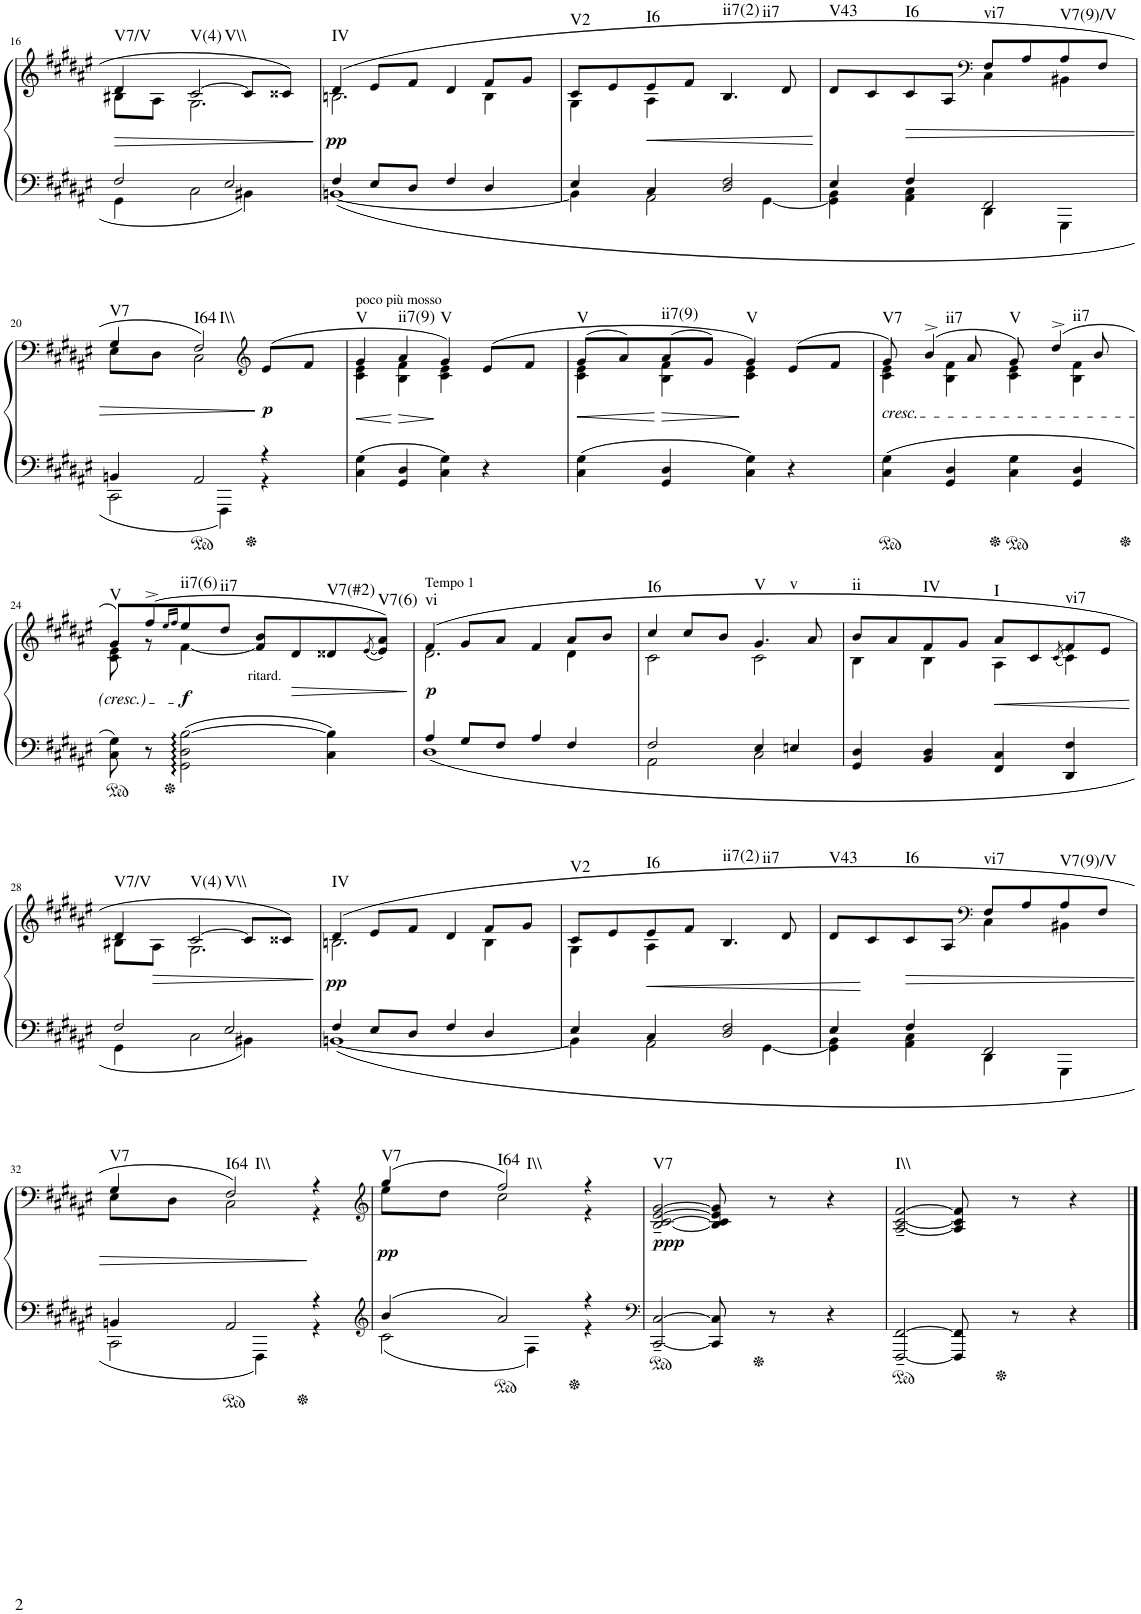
**kern	**kern	**dynam	**harte
*part1	*part1	*part1	*part1
*staff2	*staff1	*staff1/2	*
*I"Piano	*	*	*
*I'Pno.	*	*	*
!!LO:PB:g=z
*clefF4	*clefG2	*	*
*k[f#c#g#d#a#e#]	*k[f#c#g#d#a#e#]	*	*
*F#:	*F#:	*	*
*M4/4	*M4/4	*	*
*met(c)	*met(c)	*	*
=16	=16	=16	=16
*^	*	*	*
!	!	!	!LO:HP:b	!LO:H:kt=V7/V
*	*	*^	*	*
2F#/	4GG#\	4d#/	8B#X\L	>	N
.	.	.	8A#\J	.	.
!	!	!	!	!	!LO:H:n=1:kt=V(4)
!	!	!	!	!	!LO:H:n=2:kt=V\\
.	2C#\	[2c#/	2.G#\	.	N N
2E#/	.	.	.	.	.
.	4BB#X\	8c#/L]	.	.	.
.	.	8c##X/J	.	.	.
*v	*v	*	*	*	*
*	*v	*v	*	*
.	.	]	.
=17	=17	=17	=17
*^	*^	*	*
!	!	!	!	!LO:DY:b	!LO:H:kt=IV
4F#/	[1BBn	(4d#/	2.Bn\	pp	N
8E#/L	.	8e#/L	.	.	.
8D#/J	.	8f#/J	.	.	.
4F#/	.	4d#/	.	.	.
4D#/	.	8f#/L	4B\	.	.
.	.	8g#/J	.	.	.
=18	=18	=18	=18	=18	=18
!	!	!	!	!	!LO:H:kt=V2
4E#/	4BB\]	8c#/L	4G#\	.	N
.	.	8e#/	.	.	.
!	!	!	!	!LO:HP:b	!LO:H:kt=I6
4C#/	2AA#\	8e#/	4A#\	<	N
.	.	8f#/J	.	.	.
!	!	!	!	!	!LO:H:n=1:kt=ii7(2)
!	!	!	!	!	!LO:H:n=2:kt=ii7
2D#/ 2F#/	.	4.B/	2ryy	.	N N
.	[4GG#\	.	.	.	.
.	.	8d#/	.	.	.
*v	*v	*	*	*	*
*	*v	*v	*	*
.	.	[	.
=19	=19	=19	=19
*^	*^	*	*
!	!	!	!	!	!LO:H:kt=V43
4E#/	4GG#\] 4BB\	8d#/L	2ryy	.	N
.	.	8c#/	.	.	.
!	!	!	!	!LO:HP:b	!LO:H:kt=I6
4F#/	4AA#\ 4C#\	8c#/	.	>	N
.	.	8A#/J	.	.	.
*	*	*clefF4	*	*	*
!	!	!	!	!	!LO:H:kt=vi7
2FF#/	4DD#\	8F#/L	4C#\	.	N
.	.	8A#/	.	.	.
!	!	!	!	!	!LO:H:kt=V7(9)/V
.	4GGG#\	8A#/	4BB#X\	.	N
.	.	8F#/J	.	.	.
!!LO:LB:g=z	!!
=20	=20	=20	=20	=20	=20
!	!	!	!	!	!LO:H:kt=V7
4BBn/	2CC#\	4G#/	8E#\L	.	N
.	.	.	8D#\J	.	.
!	!	!	!	!	!LO:H:n=1:kt=I64
!	!	!	!	!	!LO:H:n=2:kt=I\\
2AA#/	.	2F#/)	2C#\	.	N N
.	4FFF#\	.	.	.	.
*	*	*clefG2	*	*	*
!	!	!	!	!LO:DY:n=1:b	!
4r	4r	(8e#/L	4ryy	] p	.
.	.	8f#/J	.	.	.
*v	*v	*	*	*	*
=21	=21	=21	=21	=21
!	!LO:TX:a:t=poco più mosso	!	!	!
!	!	!	!LO:HP:b	!LO:H:kt=V
4C#\ 4G#\	4g#/	4c#\ 4e#\	<	N
!	!	!	!LO:HP:n=1:b	!LO:H:kt=ii7(9)
4GG#/ 4D#/	4a#/	4B\ 4f#\	[ >	N
!	!	!	!	!LO:H:kt=V
4C#\ 4G#\	4g#/)	4c#\ 4e#\	]	N
4r	(8e#/L	4ryy	.	.
.	8f#/J	.	.	.
=22	=22	=22	=22	=22
!	!	!	!LO:HP:b	!LO:H:kt=V
4C#\ 4G#\	(8g#/L	4c#\ 4e#\	<	N
.	8a#/)	.	.	.
!	!	!	!LO:HP:n=1:b	!LO:H:kt=ii7(9)
4GG#/ 4D#/	(8a#/	4B\ 4f#\	[ >	N
.	8g#/J)	.	.	.
!	!	!	!	!LO:H:kt=V
4C#\ 4G#\	4g#/)	4c#\ 4e#\	]	N
4r	(8e#/L	4ryy	.	.
.	8f#/J	.	.	.
=23	=23	=23	=23	=23
!	!LO:TX:b:i:t=cresc.	!	!	!LO:H:kt=V7
4C#\ 4G#\	8g#/)	4c#\ 4e#\	.	N
!	!	!	!	!LO:H:kt=ii7
.	(4b^/	.	.	N
4GG#/ 4D#/	.	4B\ 4f#\	.	.
.	8a#/	.	.	.
!	!	!	!	!LO:H:kt=V
4C#\ 4G#\	8g#/)	4c#\ 4e#\	.	N
!	!	!	!	!LO:H:kt=ii7
.	(4dd#^/	.	.	N
4GG#/ 4D#/	.	4B\ 4f#\	.	.
.	8b/	.	.	.
!!LO:LB:g=z	!!
=24	=24	=24	=24	=24
!	!	!	!	!LO:H:kt=V
8C#\ 8G#\	8g#/L)	8c#\ 8e#\	.	N
8r	(8ff#^/	8r	.	.
.	16qee#/LL	.	.	.
.	16qff#/JJ	.	.	.
!	!	!	!LO:DY:b	!LO:H:kt=ii7(6)
2GG#\ 2D#\ [2B\	8ee#/	[4f#\	f	N
!	!	!	!	!LO:H:kt=ii7
.	8dd#/J	.	.	N
.	8f#/] 8b/L	2ryy	.	.
!	!LO:TX:b:t=ritard.	!	!	!
!	!	!	!LO:HP:b	!
.	8d#/	.	>	.
!	!	!	!	!LO:H:kt=V7(#2)
4C#\ 4B\]	8d##X/	.	.	N
.	([8qe#/	.	.	.
!	!	!	!	!LO:H:kt=V7(6)
.	8e#/] 8a#/J))	.	.	N
*	*v	*v	*	*
.	.	]	.
=25	=25	=25	=25
*^	*^	*	*
!	!	!LO:TX:a:t=Tempo 1	!	!	!
!	!	!	!	!LO:DY:b	!LO:H:kt=vi
4A#/	1D#	(4f#/	2.d#\	p	N
8G#/L	.	8g#/L	.	.	.
8F#/J	.	8a#/J	.	.	.
4A#/	.	4f#/	.	.	.
4F#/	.	8a#/L	4d#\	.	.
.	.	8b/J	.	.	.
=26	=26	=26	=26	=26	=26
!	!	!	!	!	!LO:H:kt=I6
2F#/	2AA#\	4cc#/	2c#\	.	N
.	.	8cc#/L	.	.	.
.	.	8b/J	.	.	.
!	!	!	!	!	!LO:H:n=1:kt=V
!	!	!	!	!	!LO:H:n=2:kt=v
4E#/	2C#\	4.g#/	2c#\	.	N N
4En/	.	.	.	.	.
.	.	8a#/	.	.	.
*v	*v	*	*	*	*
=27	=27	=27	=27	=27
!	!	!	!	!LO:H:kt=ii
4GG#/ 4D#/	8b/L	4B\	.	N
.	8a#/	.	.	.
!	!	!	!	!LO:H:kt=IV
4BB/ 4D#/	8f#/	4B\	.	N
.	8g#/J	.	.	.
!	!	!	!LO:HP:b	!LO:H:kt=I
4FF#/ 4C#/	8a#/L	4A#\	<	N
.	8c#/	.	.	.
.	.	([8qc#/	.	.
!	!	!	!	!LO:H:kt=vi7
4DD#/ 4F#/	8f#/	4c#\])	.	N
.	8e#/J	.	.	.
*	*v	*v	*	*
.	.	[	.
!!LO:LB:g=z
=28	=28	=28	=28
*^	*^	*	*
!	!	!	!	!	!LO:H:kt=V7/V
2F#/	4GG#\	4d#/	8B#X\L	.	N
!	!	!	!	!LO:HP:b	!
.	.	.	8A#\J	>	.
!	!	!	!	!	!LO:H:n=1:kt=V(4)
!	!	!	!	!	!LO:H:n=2:kt=V\\
.	2C#\	[2c#/	2.G#\	.	N N
2E#/	.	.	.	.	.
.	4BB#X\	8c#/L]	.	.	.
.	.	8c##X/J)	.	.	.
=29	=29	=29	=29	=29	=29
!	!	!	!	!LO:DY:b	!LO:H:kt=IV
4F#/	[1BBn	(4d#/	2.Bn\	pp	N
8E#/L	.	8e#/L	.	.	.
8D#/J	.	8f#/J	.	.	.
4F#/	.	4d#/	.	.	.
4D#/	.	8f#/L	4B\	.	.
.	.	8g#/J	.	.	.
=30	=30	=30	=30	=30	=30
!	!	!	!	!	!LO:H:kt=V2
4E#/	4BB\]	8c#/L	4G#\	.	N
.	.	8e#/	.	.	.
!	!	!	!	!LO:HP:b	!LO:H:kt=I6
4C#/	2AA#\	8e#/	4A#\	<	N
.	.	8f#/J	.	.	.
!	!	!	!	!	!LO:H:n=1:kt=ii7(2)
!	!	!	!	!	!LO:H:n=2:kt=ii7
2D#/ 2F#/	.	4.B/	2ryy	.	N N
.	[4GG#\	.	.	.	.
.	.	8d#/	.	.	.
=31	=31	=31	=31	=31	=31
!	!	!	!	!	!LO:H:kt=V43
4E#/	4GG#\] 4BB\	8d#/L	2ryy	.	N
.	.	8c#/	.	]	.
!	!	!	!	!	!LO:H:kt=I6
4F#/	4AA#\ 4C#\	8c#/	.	.	N
.	.	8A#/J	.	.	.
*	*	*clefF4	*	*	*
!	!	!	!	!	!LO:H:kt=vi7
2FF#/	4DD#\	8F#/L	4C#\	.	N
.	.	8A#/	.	.	.
!	!	!	!	!	!LO:H:kt=V7(9)/V
.	4GGG#\	8A#/	4BB#X\	.	N
.	.	8F#/J	.	.	.
!!LO:LB:g=z	!!
=32	=32	=32	=32	=32	=32
!	!	!	!	!	!LO:H:kt=V7
4BBn/	2CC#\	4G#/	8E#\L	.	N
.	.	.	8D#\J	.	.
!	!	!	!	!	!LO:H:n=1:kt=I64
!	!	!	!	!	!LO:H:n=2:kt=I\\
2AA#/	.	2F#/)	2C#\	.	N N
.	4FFF#\	.	.	.	.
4r	4r	4r	4r	[	.
=33	=33	=33	=33	=33	=33
*clefG2	*	*clefG2	*	*	*
!	!	!	!	!LO:DY:b	!LO:H:kt=V7
4b/	2c#\	(4gg#/	8ee#\L	pp	N
.	.	.	8dd#\J	.	.
!	!	!	!	!	!LO:H:n=1:kt=I64
!	!	!	!	!	!LO:H:n=2:kt=I\\
2a#/	.	2ff#/)	2cc#\	.	N N
.	4F#\	.	.	.	.
4r	4r	4r	4r	.	.
*v	*v	*	*	*	*
*	*v	*v	*	*
=34	=34	=34	=34
*clefF4	*	*	*
*^	*^	*	*
!	!	!	!	!LO:DY:b	!LO:H:kt=V7
*v	*v	*	*	*	*
*	*v	*v	*	*
[2CC#/~ [2C#/~	[2B/~ [2c#/~ [2e#/~ [2g#/~	ppp	N
8CC#/] 8C#/]	8B/] 8c#/] 8e#/] 8g#/]	.	.
8r	8r	.	.
4r	4r	.	.
=35	=35	=35	=35
!	!	!	!LO:H:kt=I\\
[2FFF#/~ [2FF#/~	[2A#/~ [2c#/~ [2f#/~	.	N
8FFF#/] 8FF#/]	8A#/] 8c#/] 8f#/]	.	.
8r	8r	.	.
4r	4r	.	.
==	==	==	==
*-	*-	*-	*-
